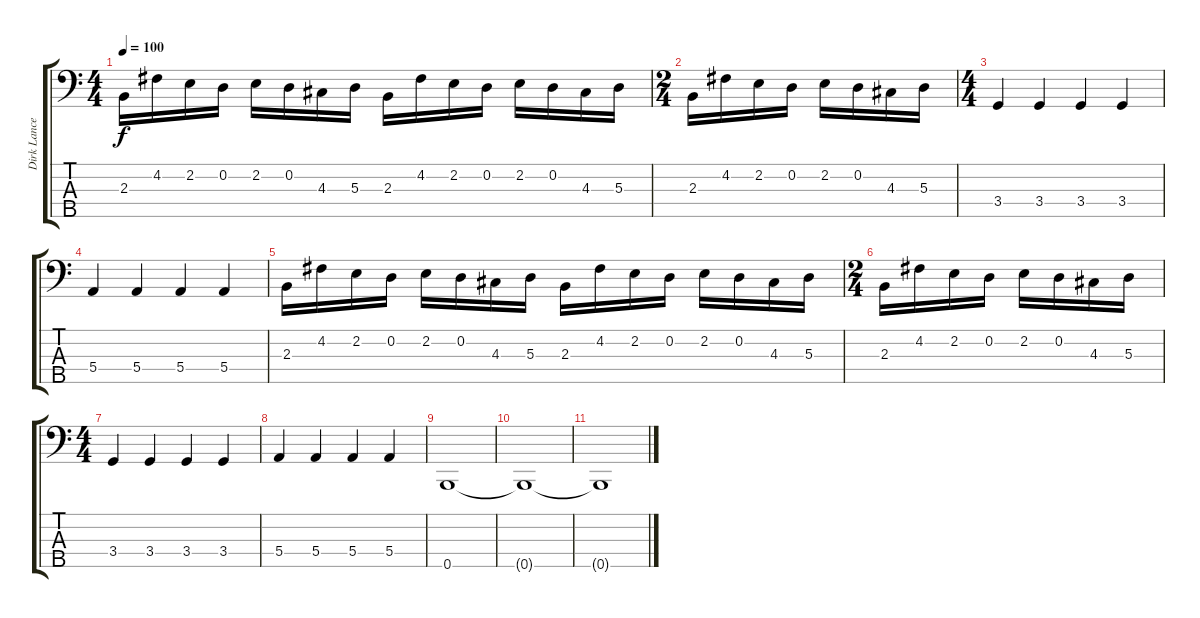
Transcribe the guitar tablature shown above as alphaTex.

\track ("Dirk Lance" "Dirk Lance") {instrument electricbassfinger}
\staff {score tabs}
\tuning (G2 D2 A1 E1 B0) {hide}
\ts (4 4)
\tempo 100
\clef f4
\ks c
2.3.16{dy f} 4.2.16 2.2.16 0.2.16 2.2.16 0.2.16 4.3.16 5.3.16 2.3.16 4.2.16 2.2.16 0.2.16 2.2.16 0.2.16 4.3.16 5.3.16 |
\ts (2 4)
2.3.16 4.2.16 2.2.16 0.2.16 2.2.16 0.2.16 4.3.16 5.3.16 |
\ts (4 4)
3.4.4 3.4.4 3.4.4 3.4.4 |
5.4.4 5.4.4 5.4.4 5.4.4 |
2.3.16 4.2.16 2.2.16 0.2.16 2.2.16 0.2.16 4.3.16 5.3.16 2.3.16 4.2.16 2.2.16 0.2.16 2.2.16 0.2.16 4.3.16 5.3.16 |
\ts (2 4)
2.3.16 4.2.16 2.2.16 0.2.16 2.2.16 0.2.16 4.3.16 5.3.16 |
\ts (4 4)
3.4.4 3.4.4 3.4.4 3.4.4 |
5.4.4 5.4.4 5.4.4 5.4.4 |
0.5.1 |
0.5{t}.1 |
0.5{t}.1
